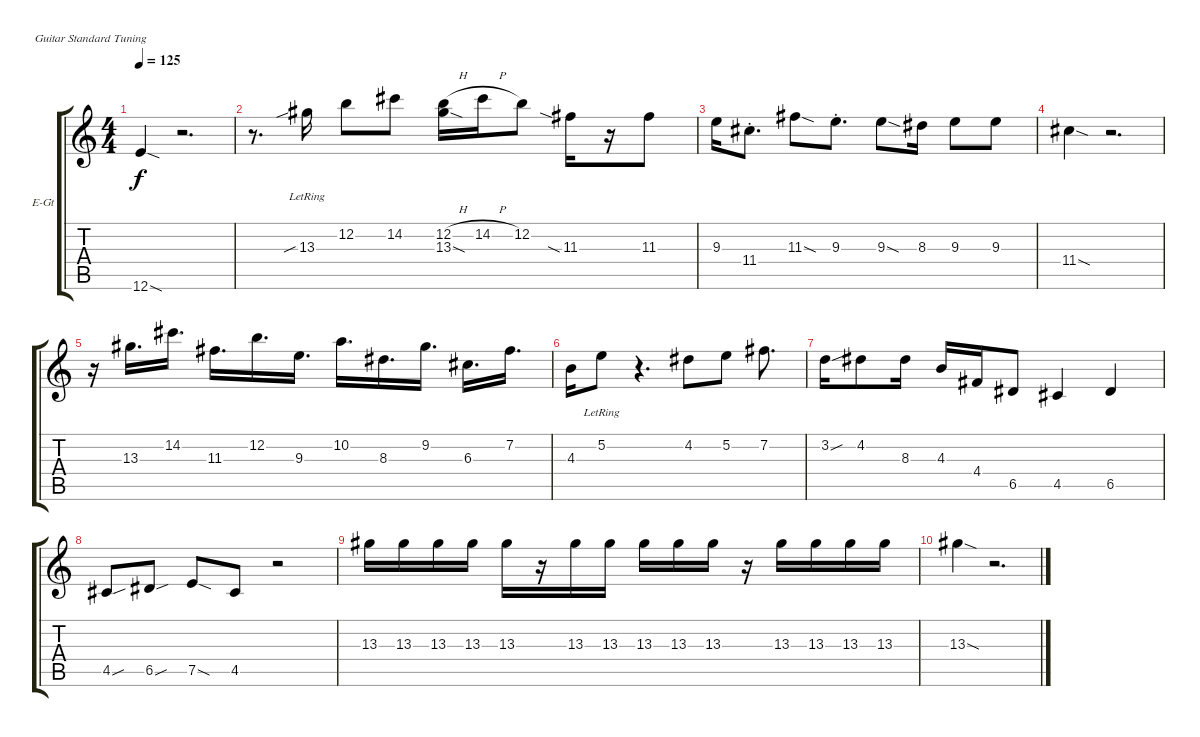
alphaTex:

\bracketExtendMode groupsimilarinstruments
\firstSystemTrackNameOrientation horizontal
\otherSystemsTrackNameOrientation horizontal
\track ("Electric Guitar" "E-Gt") {instrument overdrivenguitar}
\staff {score tabs}
\tuning (E4 B3 G3 D3 A2 E2)
\ts (4 4)
\tempo 125
\clef g2
\scale
0.333333
\ks c
12.6{sod t}.4{dy f} r.2{d} |
\scale
0.333333 r.8{d} 13.3{sib lr}.16 12.2.8 14.2.8 (13.3{sod} 12.2{h}).16 14.2{h}.16 12.2.8 11.3{sia}.16 r.16 11.3.8 |
\scale
0.333333 9.3.16 11.4{st}.8{d} 11.3{sod}.8 9.3{st}.8{d} 9.3{sod}.8 8.3.16 9.3.8 9.3.8 |
\scale
0.333333 11.4{sod}.4 r.2{d} |
r.16 13.3.16{d} 14.2.16{d} 11.3.16{d} 12.2.16{d} 9.3.16{d} 10.2.16{d} 8.3.16{d} 9.2.16{d} 6.3.16{d} 7.2.16{d} |
4.3.16 5.2{lr}.8 r.4{d} 4.2.8 5.2.8 7.2.8{d} |
3.2{sou}.16 4.2.8 8.3.16 4.3.16 4.4.16 6.5.8 4.5.4 6.5.4 |
4.5{sou}.8 6.5{sou}.8 7.5{sod}.8 4.5.8 r.2 |
13.3.16 13.3.16 13.3.16 13.3.16 13.3.16 r.16 13.3.16 13.3.16 13.3.16 13.3.16 13.3.16 r.16 13.3.16 13.3.16 13.3.16 13.3.16 |
13.3{sod}.4 r.2{d}
